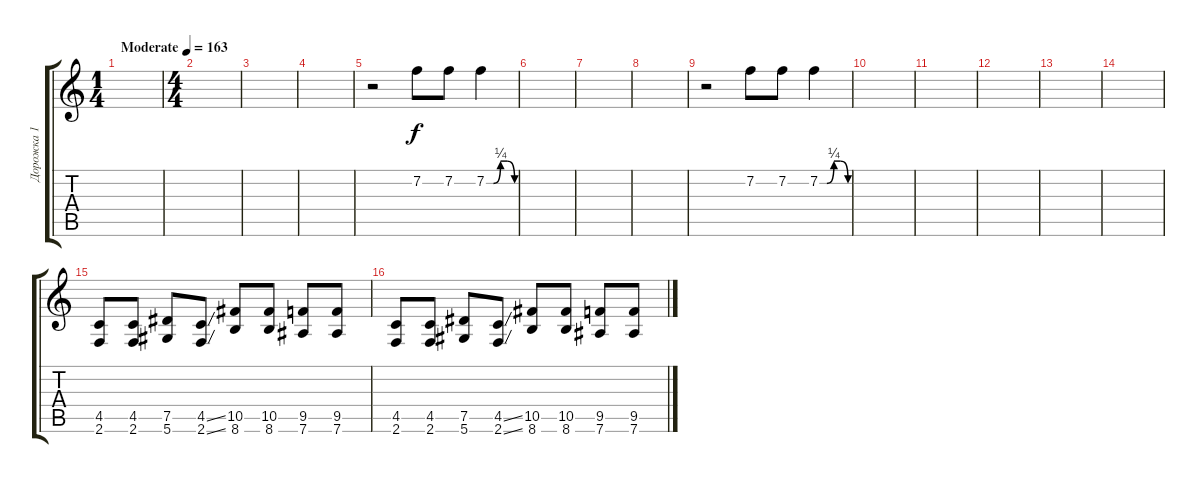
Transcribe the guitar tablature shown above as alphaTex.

\track ("Дорожка 1" "Дорожка 1") {instrument overdrivenguitar}
\staff {score tabs}
\tuning (Eb4 Bb3 Gb3 Db3 Ab2 Eb2) {hide}
\ts (1 4)
\tempo (163 "Moderate")
\clef g2
\ks c
|
\ts (4 4)
|
|
|
r.2 7.2.8 7.2.8 7.2{be (custom 0 0 15 0 30 1 44 1 60 0)}.4 |
|
|
|
r.2 7.2.8 7.2.8 7.2{be (custom 0 0 15 0 30 1 44 1 60 0)}.4 |
|
|
|
|
|
(4.5 2.6).8 (4.5 2.6).8 (7.5 5.6).8 (4.5{ss} 2.6{ss}).8 (10.5 8.6).8 (10.5 8.6).8 (9.5 7.6).8 (9.5 7.6).8 |
(4.5 2.6).8 (4.5 2.6).8 (7.5 5.6).8 (4.5{ss} 2.6{ss}).8 (10.5 8.6).8 (10.5 8.6).8 (9.5 7.6).8 (9.5 7.6).8
